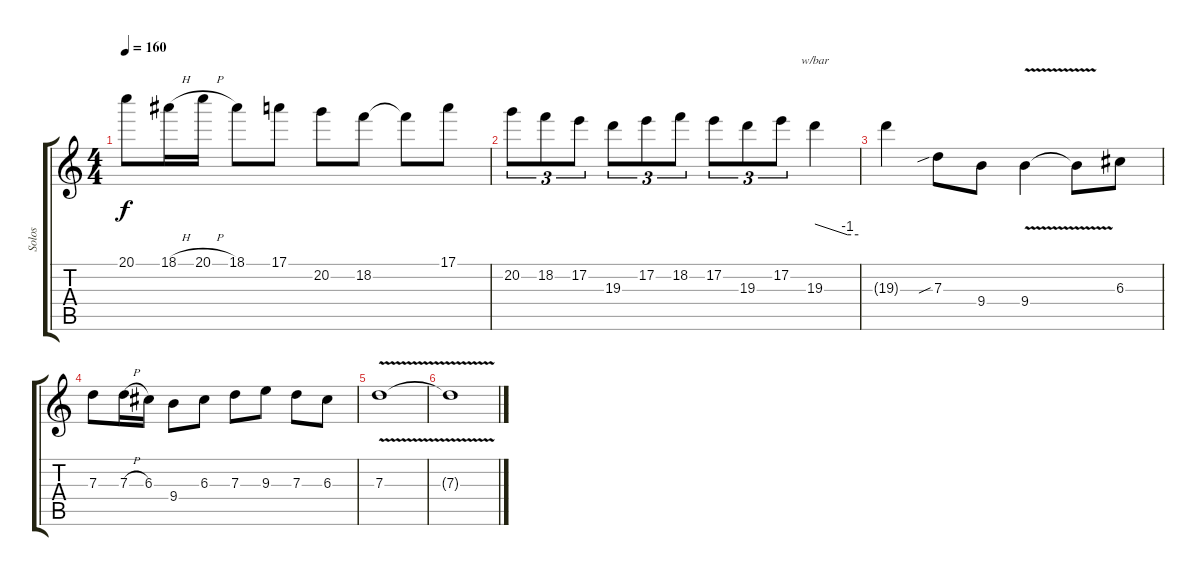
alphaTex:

\track ("Solos" "Solos") {instrument overdrivenguitar}
\staff {score tabs}
\tuning (E4 B3 G3 D3 A2 E2) {hide}
\ts (4 4)
\tempo 160
\clef g2
\ks c
20.1.8{dy f} 18.1{h}.16 20.1{h}.16 18.1.8 17.1.8 20.2.8 18.2.8 18.2{t}.8 17.1.8 |
20.2.8{tu (3 2)} 18.2.8{tu (3 2)} 17.2.8{tu (3 2)} 19.3.8{tu (3 2)} 17.2.8{tu (3 2)} 18.2.8{tu (3 2)} 17.2.8{tu (3 2)} 19.3.8{tu (3 2)} 17.2.8{tu (3 2)} 19.3.4{tbe (custom default 0 0 45 -4 60 -4)} |
19.3{t}.4 7.3{sib}.8 9.4.8 9.4{v}.4 9.4{t}.8 6.3.8 |
7.3.8 7.3{h}.16 6.3.16 9.4.8 6.3.8 7.3.8 9.3.8 7.3.8 6.3.8 |
7.3{v}.1 |
7.3{t}.1
